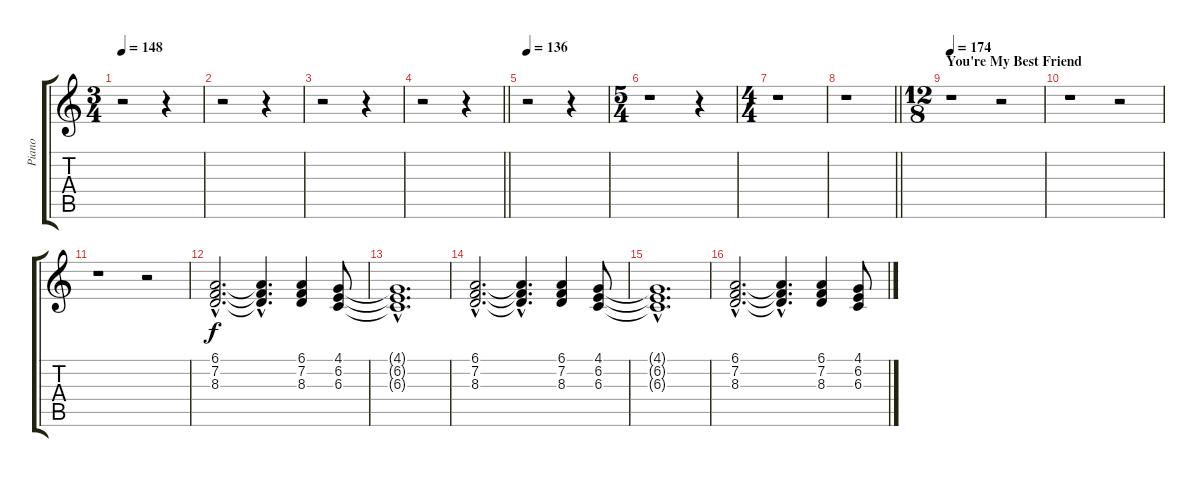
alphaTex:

\track ("Piano" "Piano") {instrument acousticgrandpiano}
\staff {score tabs}
\tuning (Eb4 Bb3 Gb3 Db3 Ab2 Db2) {hide}
\ts (3 4)
\tempo 148
\clef g2
\ks c
r.2{dy fff} r.4 |
r.2 r.4 |
r.2 r.4 |
\barLineRight lightlight
r.2 r.4 |
\tempo 136
r.2 r.4 |
\ts (5 4)
r.1 r.4 |
\ts (4 4)
r.1 |
\barLineRight lightlight
r.1 |
\ts (12 8)
\section ("" "You're My Best Friend")
\tempo 174
r.1{instrument electricgrandpiano} r.2 |
r.1 r.2 |
r.1 r.2 |
(6.1{hac} 7.2{hac} 8.3{hac}).2{d dy f} (6.1{hac t} 7.2{hac t} 8.3{hac t}).4{d} (6.1 7.2 8.3).4 (4.1 6.2 6.3).8 |
(4.1{hac t} 6.2{hac t} 6.3{hac t}).1{d} |
(6.1{hac} 7.2{hac} 8.3{hac}).2{d} (6.1{hac t} 7.2{hac t} 8.3{hac t}).4{d} (6.1 7.2 8.3).4 (4.1 6.2 6.3).8 |
(4.1{hac t} 6.2{hac t} 6.3{hac t}).1{d} |
(6.1{hac} 7.2{hac} 8.3{hac}).2{d} (6.1{hac t} 7.2{hac t} 8.3{hac t}).4{d} (6.1 7.2 8.3).4 (4.1 6.2 6.3).8
